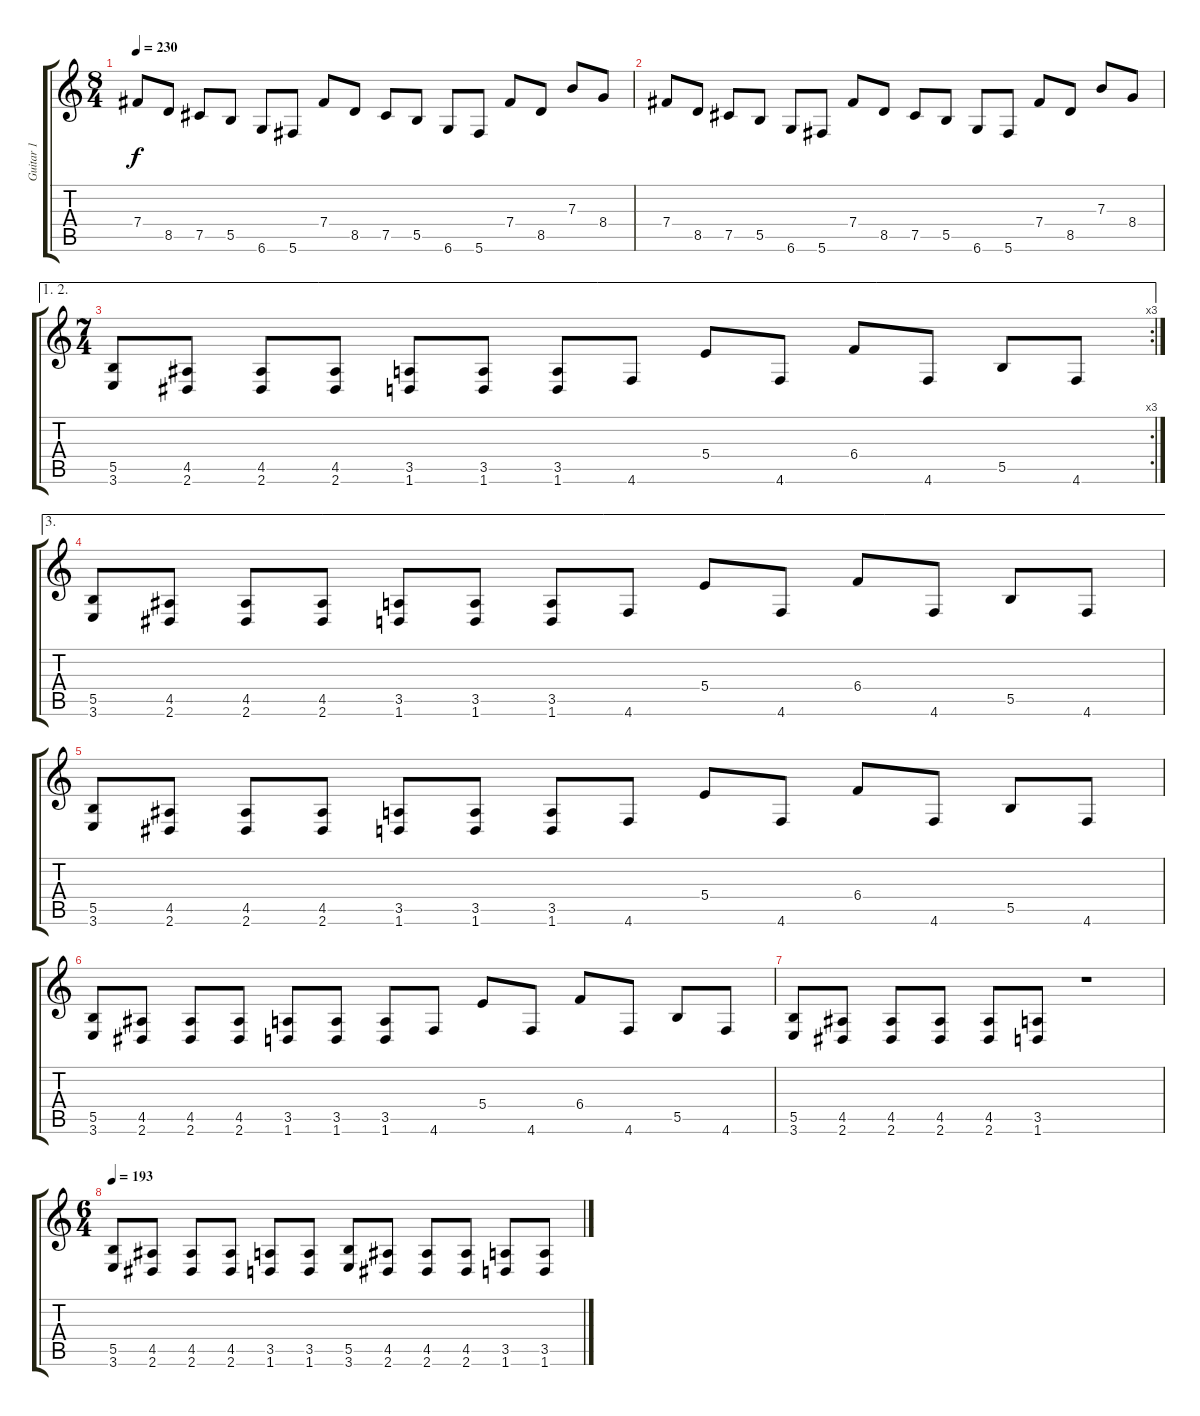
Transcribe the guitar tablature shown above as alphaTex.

\track ("Guitar 1" "Guitar 1") {instrument overdrivenguitar}
\staff {score tabs}
\tuning (Db4 Ab3 E3 B2 Gb2 Db2) {hide}
\ts (8 4)
\tempo 230
\clef g2
\ks c
7.4.8{dy f instrument overdrivenguitar} 8.5.8 7.5.8 5.5.8 6.6.8 5.6.8 7.4.8 8.5.8 7.5.8 5.5.8 6.6.8 5.6.8 7.4.8 8.5.8 7.3.8 8.4.8 |
7.4.8 8.5.8 7.5.8 5.5.8 6.6.8 5.6.8 7.4.8 8.5.8 7.5.8 5.5.8 6.6.8 5.6.8 7.4.8 8.5.8 7.3.8 8.4.8 |
\ae (1 2)
\rc 3
\ts (7 4)
(5.5 3.6).8 (4.5 2.6).8 (4.5 2.6).8 (4.5 2.6).8 (3.5 1.6).8 (3.5 1.6).8 (3.5 1.6).8 4.6.8 5.4.8 4.6.8 6.4.8 4.6.8 5.5.8 4.6.8 |
\ae 3
(5.5 3.6).8 (4.5 2.6).8 (4.5 2.6).8 (4.5 2.6).8 (3.5 1.6).8 (3.5 1.6).8 (3.5 1.6).8 4.6.8 5.4.8 4.6.8 6.4.8 4.6.8 5.5.8 4.6.8 |
(5.5 3.6).8 (4.5 2.6).8 (4.5 2.6).8 (4.5 2.6).8 (3.5 1.6).8 (3.5 1.6).8 (3.5 1.6).8 4.6.8 5.4.8 4.6.8 6.4.8 4.6.8 5.5.8 4.6.8 |
(5.5 3.6).8 (4.5 2.6).8 (4.5 2.6).8 (4.5 2.6).8 (3.5 1.6).8 (3.5 1.6).8 (3.5 1.6).8 4.6.8 5.4.8 4.6.8 6.4.8 4.6.8 5.5.8 4.6.8 |
(5.5 3.6).8 (4.5 2.6).8 (4.5 2.6).8 (4.5 2.6).8 (4.5 2.6).8 (3.5 1.6).8 r.1 |
\ts (6 4)
\tempo 193
(5.5 3.6).8 (4.5 2.6).8 (4.5 2.6).8 (4.5 2.6).8 (3.5 1.6).8 (3.5 1.6).8 (5.5 3.6).8 (4.5 2.6).8 (4.5 2.6).8 (4.5 2.6).8 (3.5 1.6).8 (3.5 1.6).8
